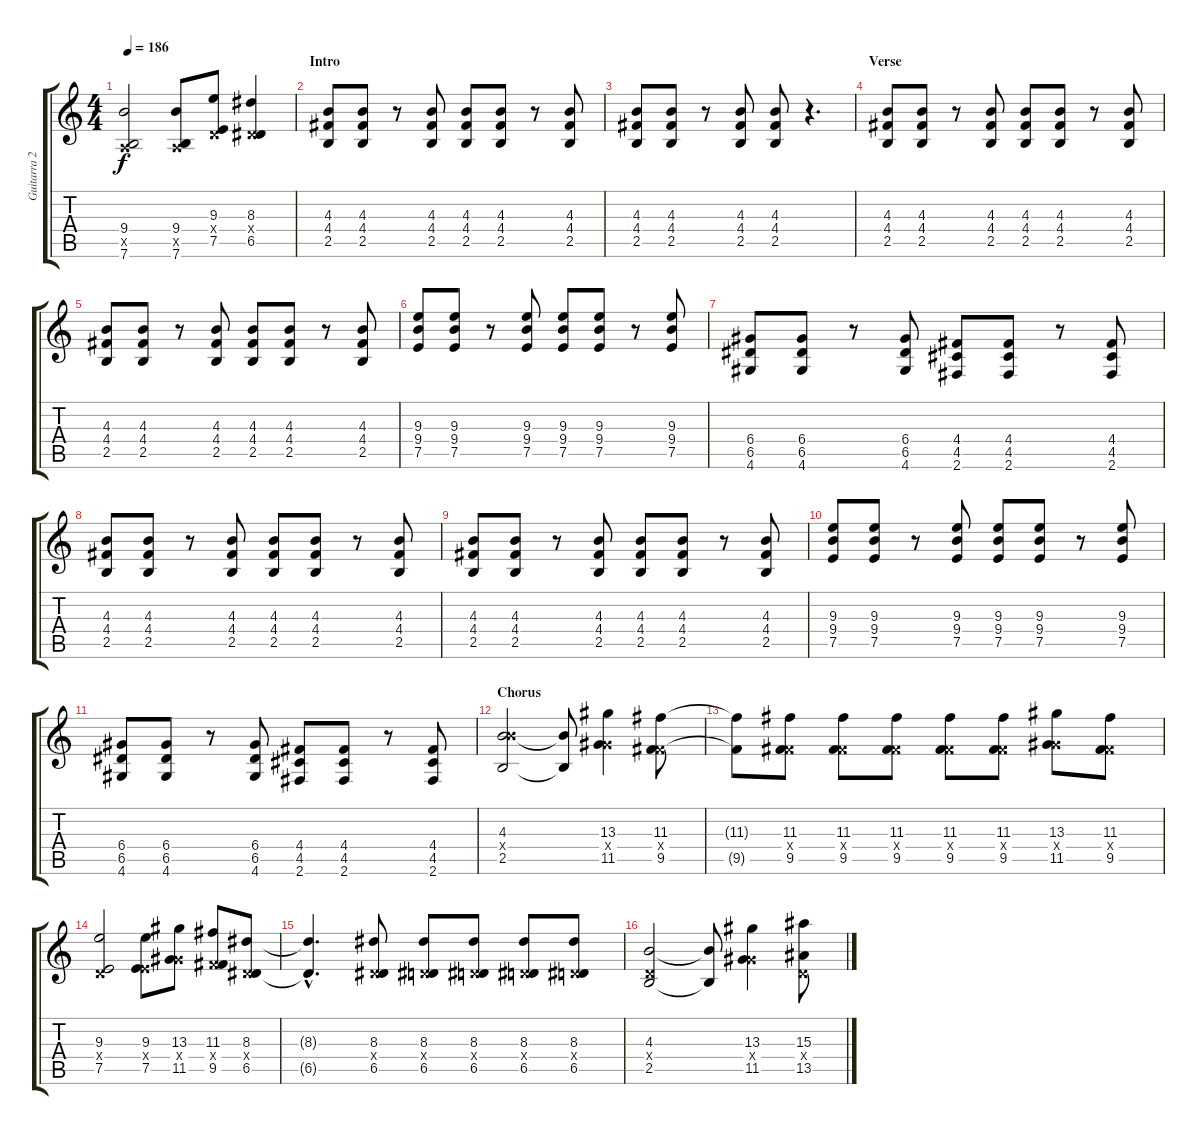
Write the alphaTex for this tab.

\track ("Guitarra 2 - Erik" "Guitarra 2") {instrument distortionguitar}
\staff {score tabs}
\tuning (E4 B3 G3 D3 A2 E2) {hide}
\ts (4 4)
\tempo 186
\clef g2
\ks c
(9.4 0.5{x} 7.6).2{dy f} (9.4 0.5{x} 7.6).8 (9.3 0.4{x} 7.5).8 (8.3 0.4{x} 6.5).4 |
\section ("" "Intro")
(4.3 4.4 2.5).8 (4.3 4.4 2.5).8 r.8 (4.3 4.4 2.5).8 (4.3 4.4 2.5).8 (4.3 4.4 2.5).8 r.8 (4.3 4.4 2.5).8 |
(4.3 4.4 2.5).8 (4.3 4.4 2.5).8 r.8 (4.3 4.4 2.5).8 (4.3 4.4 2.5).8 r.4{d} |
\section ("" "Verse")
(4.3 4.4 2.5).8 (4.3 4.4 2.5).8 r.8 (4.3 4.4 2.5).8 (4.3 4.4 2.5).8 (4.3 4.4 2.5).8 r.8 (4.3 4.4 2.5).8 |
(4.3 4.4 2.5).8 (4.3 4.4 2.5).8 r.8 (4.3 4.4 2.5).8 (4.3 4.4 2.5).8 (4.3 4.4 2.5).8 r.8 (4.3 4.4 2.5).8 |
(9.3 9.4 7.5).8 (9.3 9.4 7.5).8 r.8 (9.3 9.4 7.5).8 (9.3 9.4 7.5).8 (9.3 9.4 7.5).8 r.8 (9.3 9.4 7.5).8 |
(6.4 6.5 4.6).8 (6.4 6.5 4.6).8 r.8 (6.4 6.5 4.6).8 (4.4 4.5 2.6).8 (4.4 4.5 2.6).8 r.8 (4.4 4.5 2.6).8 |
(4.3 4.4 2.5).8 (4.3 4.4 2.5).8 r.8 (4.3 4.4 2.5).8 (4.3 4.4 2.5).8 (4.3 4.4 2.5).8 r.8 (4.3 4.4 2.5).8 |
(4.3 4.4 2.5).8 (4.3 4.4 2.5).8 r.8 (4.3 4.4 2.5).8 (4.3 4.4 2.5).8 (4.3 4.4 2.5).8 r.8 (4.3 4.4 2.5).8 |
(9.3 9.4 7.5).8 (9.3 9.4 7.5).8 r.8 (9.3 9.4 7.5).8 (9.3 9.4 7.5).8 (9.3 9.4 7.5).8 r.8 (9.3 9.4 7.5).8 |
(6.4 6.5 4.6).8 (6.4 6.5 4.6).8 r.8 (6.4 6.5 4.6).8 (4.4 4.5 2.6).8 (4.4 4.5 2.6).8 r.8 (4.4 4.5 2.6).8 |
\section ("" "Chorus")
(4.3 9.4{x} 2.5).2 (4.3{t} 2.5{t}).8 (13.3 6.4{x} 11.5).4 (11.3 4.4{x} 9.5).8 |
(11.3{t} 9.5{t}).8 (11.3 4.4{x} 9.5).8 (11.3 4.4{x} 9.5).8 (11.3 4.4{x} 9.5).8 (11.3 4.4{x} 9.5).8 (11.3 4.4{x} 9.5).8 (13.3 6.4{x} 11.5).8 (11.3 4.4{x} 9.5).8 |
(9.3 0.4{x} 7.5).2 (9.3 2.4{x} 7.5).8 (13.3 6.4{x} 11.5).8 (11.3 4.4{x} 9.5).8 (8.3 0.4{x} 6.5).8 |
(8.3{hac t} 6.5{hac t}).4{d} (8.3 0.4{x} 6.5).8 (8.3 0.4{x} 6.5).8 (8.3 0.4{x} 6.5).8 (8.3 0.4{x} 6.5).8 (8.3 0.4{x} 6.5).8 |
(4.3 0.4{x} 2.5).2 (4.3{t} 2.5{t}).8 (13.3 6.4{x} 11.5).4 (15.3 0.4{x} 13.5).8
